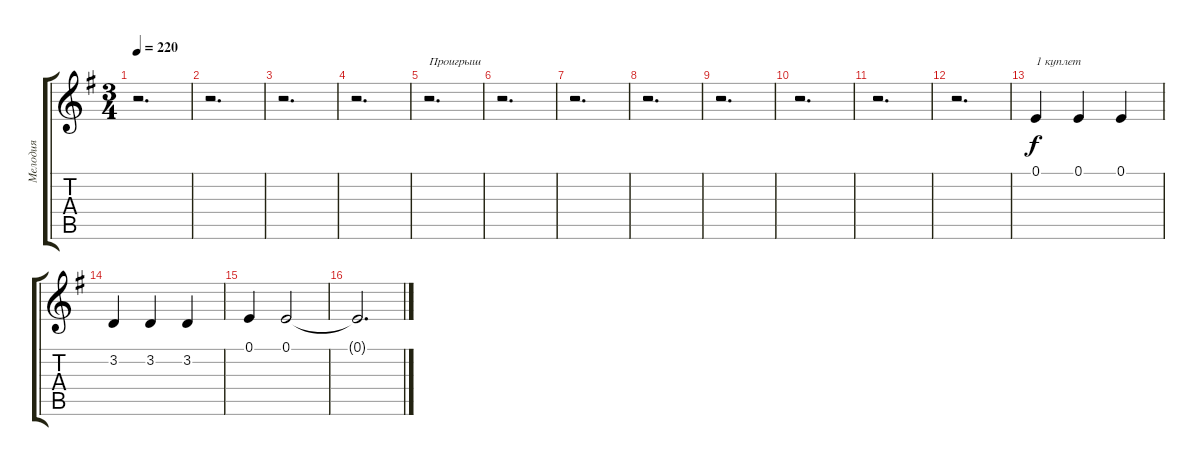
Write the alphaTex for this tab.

\track ("Мелодия" "Мелодия") {instrument acousticgrandpiano}
\staff {score tabs}
\tuning (E4 B3 G3 D3 A2 E2) {hide}
\ts (3 4)
\tempo 220
\clef g2
\ks eminor
r.2{d dy f} |
r.2{d} |
r.2{d} |
r.2{d} |
r.2{d txt "Проигрыш"} |
r.2{d} |
r.2{d} |
r.2{d} |
r.2{d} |
r.2{d} |
r.2{d} |
r.2{d} |
0.1.4{txt "1 куплет"} 0.1.4 0.1.4 |
3.2.4 3.2.4 3.2.4 |
0.1.4 0.1.2 |
0.1{t}.2{d}
